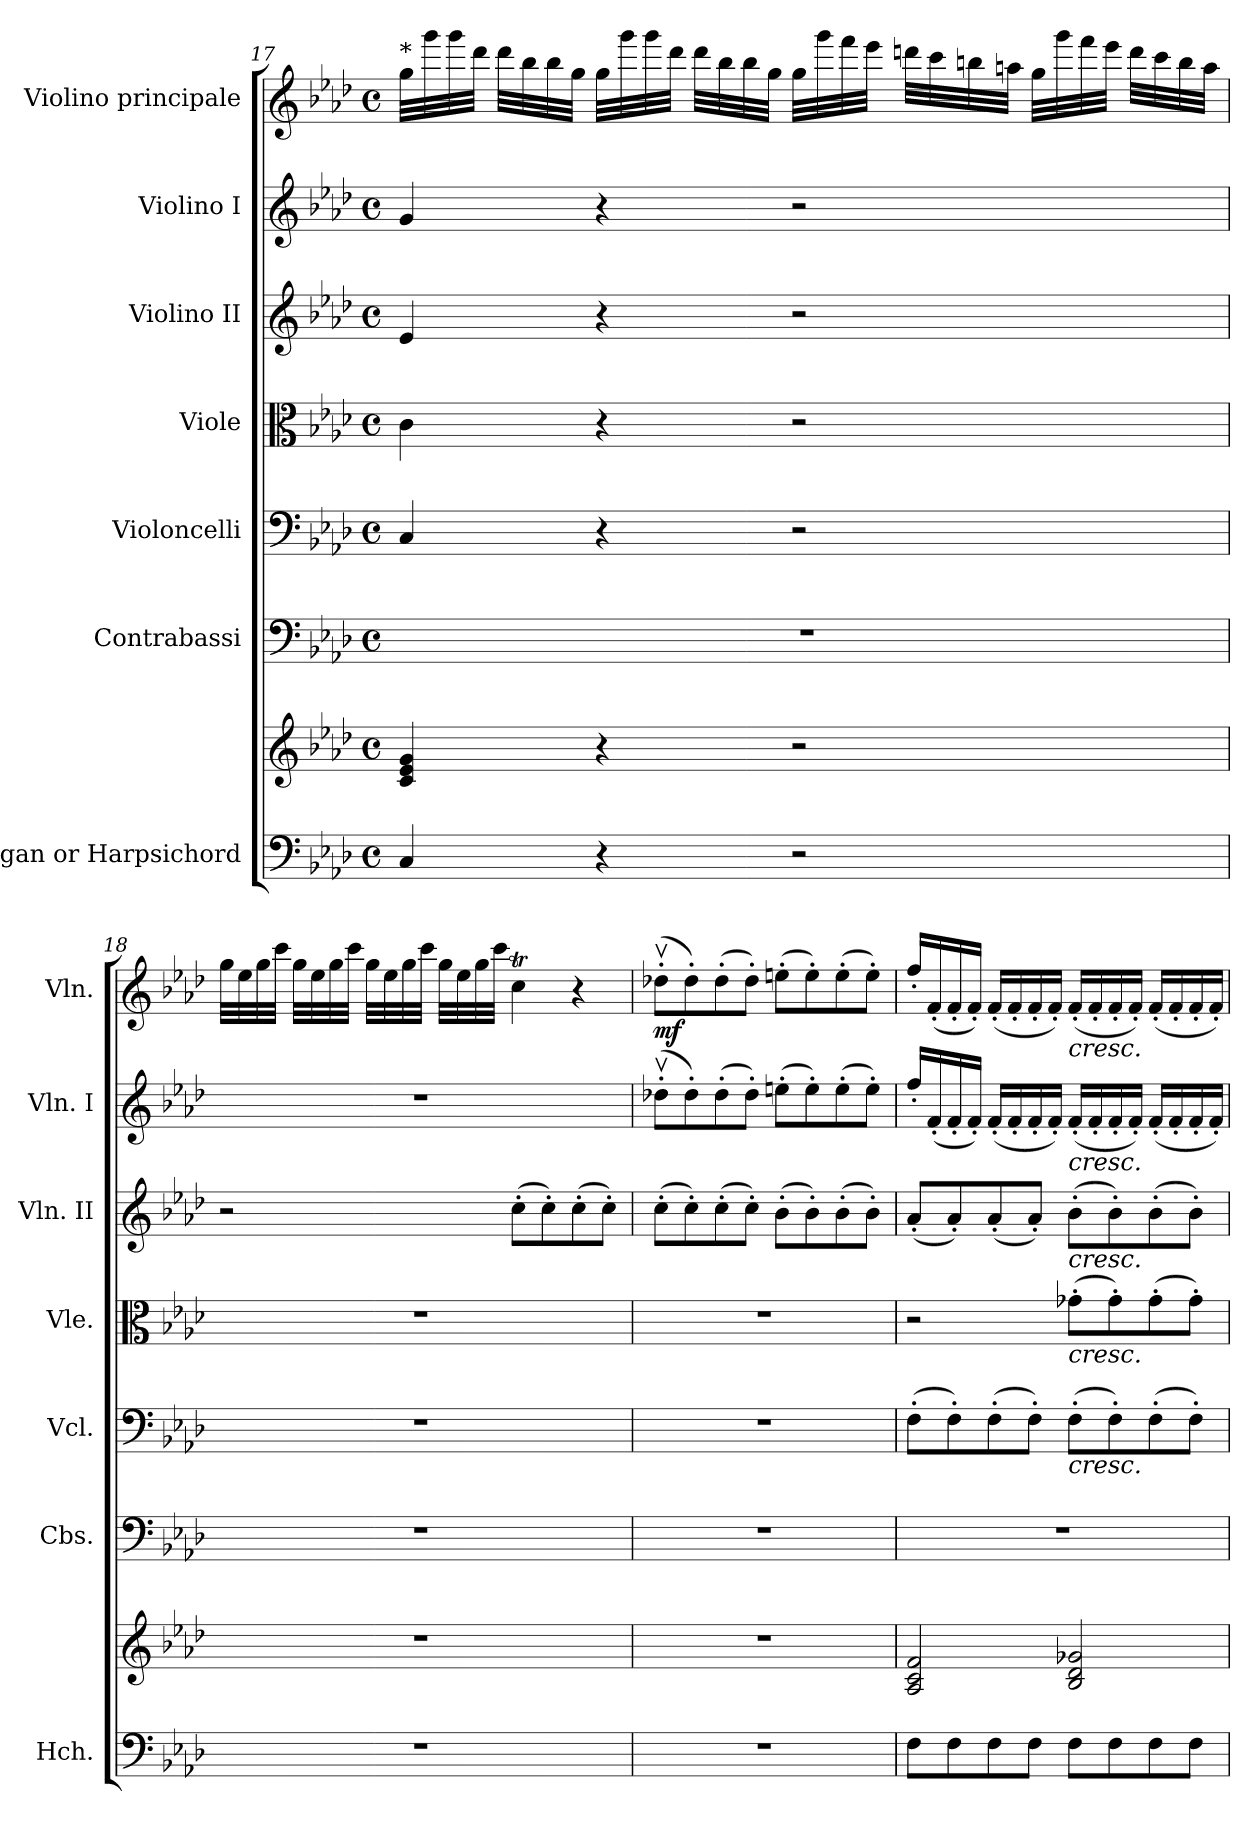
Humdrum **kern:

**kern	**kern	**kern	**kern	**kern	**kern	**kern	**kern	**dynam
*part7	*part7	*part6	*part5	*part4	*part3	*part2	*part1	*part1
*staff8	*staff7	*staff6	*staff5	*staff4	*staff3	*staff2	*staff1	*staff1
*I"Organ or Harpsichord	*	*I"Contrabassi	*I"Violoncelli	*I"Viole	*I"Violino II	*I"Violino I	*I"Violino principale	*
*I'Hch.	*	*I'Cbs.	*I'Vcl.	*I'Vle.	*I'Vln. II	*I'Vln. I	*I'Vln.	*
*clefF4	*clefG2	*clefF4	*clefF4	*clefC3	*clefG2	*clefG2	*clefG2	*
*	*	*ITrd7c12	*	*	*	*	*	*
*k[b-e-a-d-]	*k[b-e-a-d-]	*k[b-e-a-d-]	*k[b-e-a-d-]	*k[b-e-a-d-]	*k[b-e-a-d-]	*k[b-e-a-d-]	*k[b-e-a-d-]	*
*M4/4	*M4/4	*M4/4	*M4/4	*M4/4	*M4/4	*M4/4	*M4/4	*
*met(c)	*met(c)	*met(c)	*met(c)	*met(c)	*met(c)	*met(c)	*met(c)	*
=17	=17	=17	=17	=17	=17	=17	=17	=17
!	!	!	!	!	!	!	!LO:TX:a:t=*	!
4C/	4c/ 4e-/ 4g/	1r	4C/	4c\	4e-/	4g/	32gg\LLL	.
.	.	.	.	.	.	.	32ggg\	.
.	.	.	.	.	.	.	32ggg\	.
.	.	.	.	.	.	.	32ddd-\JJJ	.
.	.	.	.	.	.	.	32ddd-\LLL	.
.	.	.	.	.	.	.	32bb-\	.
.	.	.	.	.	.	.	32bb-\	.
.	.	.	.	.	.	.	32gg\JJJ	.
4r	4r	.	4r	4r	4r	4r	32gg\LLL	.
.	.	.	.	.	.	.	32ggg\	.
.	.	.	.	.	.	.	32ggg\	.
.	.	.	.	.	.	.	32ddd-\JJJ	.
.	.	.	.	.	.	.	32ddd-\LLL	.
.	.	.	.	.	.	.	32bb-\	.
.	.	.	.	.	.	.	32bb-\	.
.	.	.	.	.	.	.	32gg\JJJ	.
2r	2r	.	2r	2r	2r	2r	32gg\LLL	.
.	.	.	.	.	.	.	32ggg\	.
.	.	.	.	.	.	.	32fff\	.
.	.	.	.	.	.	.	32eee-\JJJ	.
.	.	.	.	.	.	.	32dddn\LLL	.
.	.	.	.	.	.	.	32ccc\	.
.	.	.	.	.	.	.	32bbn\	.
.	.	.	.	.	.	.	32aan\JJJ	.
.	.	.	.	.	.	.	32gg\LLL	.
.	.	.	.	.	.	.	32ggg\	.
.	.	.	.	.	.	.	32fff\	.
.	.	.	.	.	.	.	32eee-\JJJ	.
.	.	.	.	.	.	.	32ddd\LLL	.
.	.	.	.	.	.	.	32ccc\	.
.	.	.	.	.	.	.	32bb\	.
.	.	.	.	.	.	.	32aa\JJJ	.
!!LO:LB:g=z
=18	=18	=18	=18	=18	=18	=18	=18	=18
1r	1r	1r	1r	1r	2r	1r	32gg\LLL	.
.	.	.	.	.	.	.	32ee-\	.
.	.	.	.	.	.	.	32gg\	.
.	.	.	.	.	.	.	32ccc\JJJ	.
.	.	.	.	.	.	.	32gg\LLL	.
.	.	.	.	.	.	.	32ee-\	.
.	.	.	.	.	.	.	32gg\	.
.	.	.	.	.	.	.	32ccc\JJJ	.
.	.	.	.	.	.	.	32gg\LLL	.
.	.	.	.	.	.	.	32ee-\	.
.	.	.	.	.	.	.	32gg\	.
.	.	.	.	.	.	.	32ccc\JJJ	.
.	.	.	.	.	.	.	32gg\LLL	.
.	.	.	.	.	.	.	32ee-\	.
.	.	.	.	.	.	.	32gg\	.
.	.	.	.	.	.	.	32ccc\JJJ	.
.	.	.	.	.	(>8cc'\L	.	4cct\	.
.	.	.	.	.	8cc'\)	.	.	.
.	.	.	.	.	(>8cc'\	.	4r	.
.	.	.	.	.	8cc'\J)	.	.	.
=19	=19	=19	=19	=19	=19	=19	=19	=19
!	!	!	!	!	!	!	!	!LO:DY:b
1r	1r	1r	1r	1r	(>8cc'\L	(>8dd-Xv'\L	(>8dd-Xv'\L	mf
.	.	.	.	.	8cc'\)	8dd-'\)	8dd-'\)	.
.	.	.	.	.	(>8cc'\	(>8dd-'\	(>8dd-'\	.
.	.	.	.	.	8cc'\J)	8dd-'\J)	8dd-'\J)	.
.	.	.	.	.	(>8b-'\L	(>8een'\L	(>8een'\L	.
.	.	.	.	.	8b-'\)	8ee'\)	8ee'\)	.
.	.	.	.	.	(>8b-'\	(>8ee'\	(>8ee'\	.
.	.	.	.	.	8b-'\J)	8ee'\J)	8ee'\J)	.
=20	=20	=20	=20	=20	=20	=20	=20	=20
8F\L	2A-/ 2c/ 2f/	1r	(>8F'\L	2r	(<8a-'/L	16ff'/LL	16ff'/LL	.
.	.	.	.	.	.	(<16f'/	(<16f'/	.
8F\	.	.	8F'\)	.	8a-'/)	16f'/	16f'/	.
.	.	.	.	.	.	16f'/JJ)	16f'/JJ)	.
8F\	.	.	(>8F'\	.	(<8a-'/	(<16f'/LL	(<16f'/LL	.
.	.	.	.	.	.	16f'/	16f'/	.
8F\J	.	.	8F'\J)	.	8a-'/J)	16f'/	16f'/	.
.	.	.	.	.	.	16f'/JJ)	16f'/JJ)	.
!	!	!	!	!	!	!	!LO:TX:b:i:t=cresc.	!
!	!	!	!	!	!	!LO:TX:b:i:t=cresc.	!	!
!	!	!	!	!	!LO:TX:b:i:t=cresc.	!	!	!
!	!	!	!	!LO:TX:b:i:t=cresc.	!	!	!	!
!	!	!	!LO:TX:b:i:t=cresc.	!	!	!	!	!
8F\L	2B-/ 2d-/ 2g-X/	.	(>8F'\L	(>8g-X'\L	(>8b-'\L	(<16f'/LL	(<16f'/LL	.
.	.	.	.	.	.	16f'/	16f'/	.
8F\	.	.	8F'\)	8g-'\)	8b-'\)	16f'/	16f'/	.
.	.	.	.	.	.	16f'/JJ)	16f'/JJ)	.
8F\	.	.	(>8F'\	(>8g-'\	(>8b-'\	(<16f'/LL	(<16f'/LL	.
.	.	.	.	.	.	16f'/	16f'/	.
8F\J	.	.	8F'\J)	8g-'\J)	8b-'\J)	16f'/	16f'/	.
.	.	.	.	.	.	16f'/JJ)	16f'/JJ)	.
=	=	=	=	=	=	=	=	=
*-	*-	*-	*-	*-	*-	*-	*-	*-
